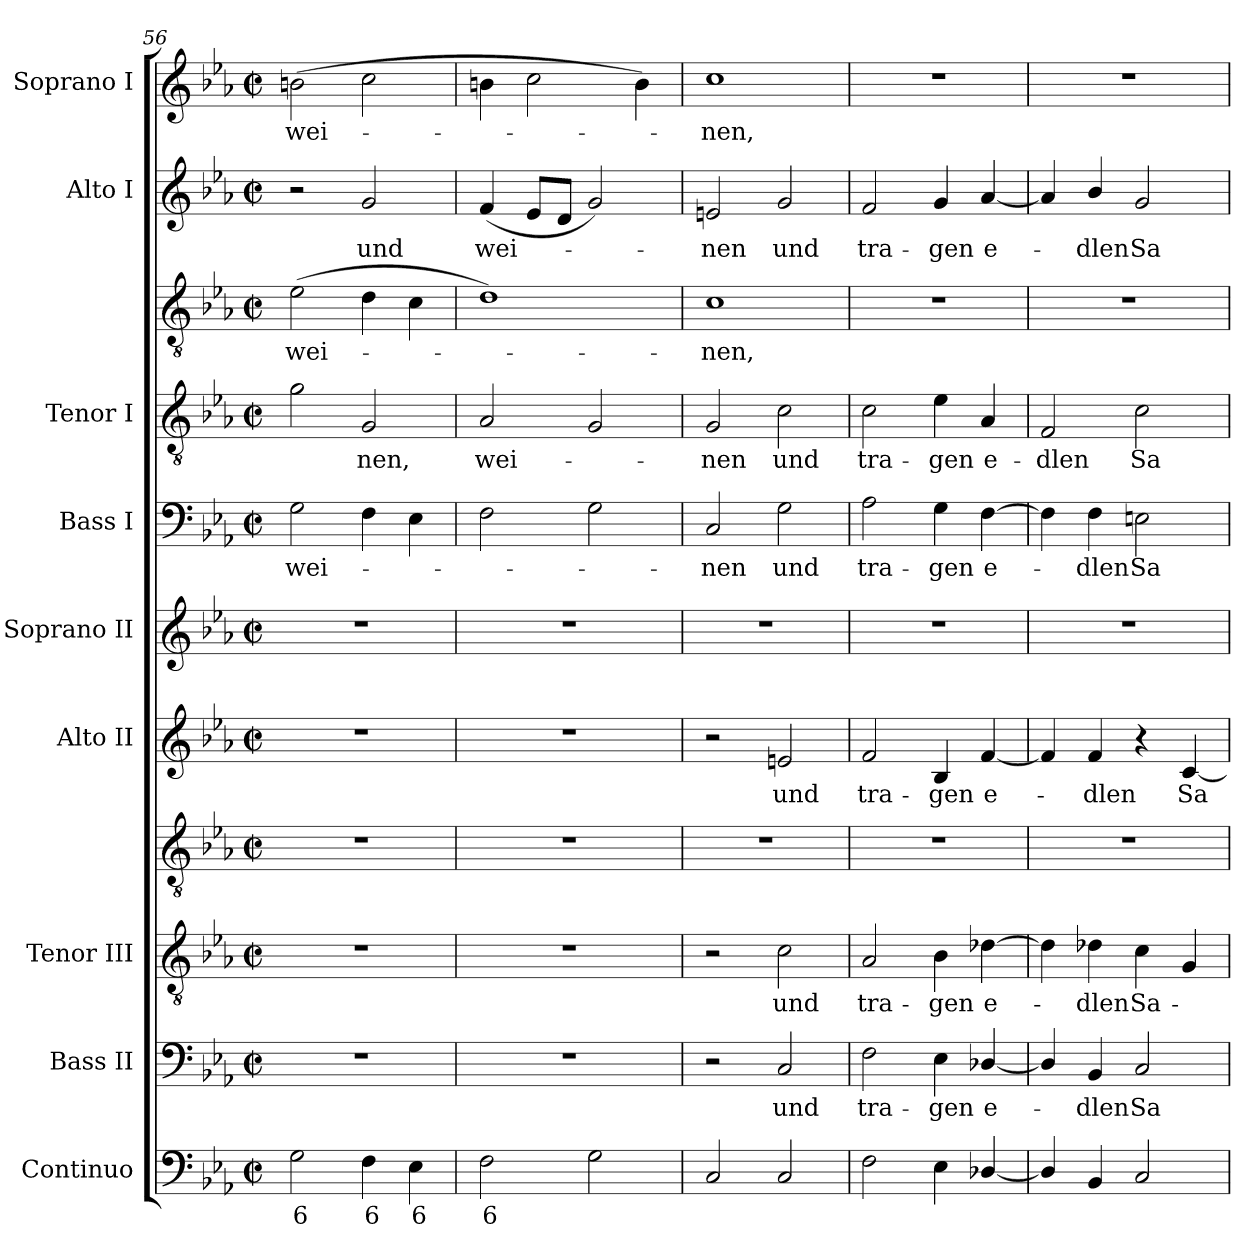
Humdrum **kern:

**kern	**text	**kern	**text	**kern	**text	**kern	**kern	**text	**kern	**kern	**text	**kern	**text	**kern	**text	**kern	**text	**kern	**text
*part9	*part9	*part8	*part8	*part7	*part7	*part7	*part6	*part6	*part5	*part4	*part4	*part3	*part3	*part3	*part3	*part2	*part2	*part1	*part1
*staff11	*staff11	*staff10	*staff10	*staff9	*staff9	*staff8	*staff7	*staff7	*staff6	*staff5	*staff5	*staff4	*staff4	*staff3	*staff3	*staff2	*staff2	*staff1	*staff1
*I"Continuo	*	*I"Bass II	*	*I"Tenor III	*	*	*I"Alto II	*	*I"Soprano II	*I"Bass I	*	*I"Tenor I	*	*	*	*I"Alto I	*	*I"Soprano I	*
*	*	*I'B	*	*I'T	*	*	*I'A	*	*I'S	*I'B	*	*I'T	*	*	*	*I'A	*	*I'S	*
*clefF4	*	*clefF4	*	*clefGv2	*	*clefGv2	*clefG2	*	*clefG2	*clefF4	*	*clefGv2	*	*clefGv2	*	*clefG2	*	*clefG2	*
*k[b-e-a-]	*	*k[b-e-a-]	*	*k[b-e-a-]	*	*k[b-e-a-]	*k[b-e-a-]	*	*k[b-e-a-]	*k[b-e-a-]	*	*k[b-e-a-]	*	*k[b-e-a-]	*	*k[b-e-a-]	*	*k[b-e-a-]	*
*E-:	*	*E-:	*	*E-:	*	*E-:	*E-:	*	*E-:	*E-:	*	*E-:	*	*E-:	*	*E-:	*	*E-:	*
*M2/2	*	*M2/2	*	*M2/2	*	*M2/2	*M2/2	*	*M2/2	*M2/2	*	*M2/2	*	*M2/2	*	*M2/2	*	*M2/2	*
*met(c|)	*	*met(c|)	*	*met(c|)	*	*met(c|)	*met(c|)	*	*met(c|)	*met(c|)	*	*met(c|)	*	*met(c|)	*	*met(c|)	*	*met(c|)	*
=56	=56	=56	=56	=56	=56	=56	=56	=56	=56	=56	=56	=56	=56	=56	=56	=56	=56	=56	=56
!	!LO:LY:b	!	!	!	!	!	!	!	!	!	!LO:LY:b	!	!	!	!LO:LY:b	!	!	!	!LO:LY:b
2G	6	1r	.	1r	.	1r	1r	.	1r	2G	wei-	2g	.	(>2e-	wei-	2r	.	(>2bn	wei-
!	!LO:LY:b	!	!	!	!	!	!	!	!	!	!	!	!LO:LY:b	!	!	!	!LO:LY:b	!	!
4F\	6	.	.	.	.	.	.	.	.	4F	.	2G	nen,	4d	.	2g	und	2cc	.
!	!LO:LY:b	!	!	!	!	!	!	!	!	!	!	!	!	!	!	!	!	!	!
4E-	6	.	.	.	.	.	.	.	.	4E-	.	.	.	4c	.	.	.	.	.
=57	=57	=57	=57	=57	=57	=57	=57	=57	=57	=57	=57	=57	=57	=57	=57	=57	=57	=57	=57
!	!LO:LY:b	!	!	!	!	!	!	!	!	!	!	!	!LO:LY:b	!	!	!	!LO:LY:b	!	!
2F	6	1r	.	1r	.	1r	1r	.	1r	2F	.	2A-	wei-	1d)	.	(<4f	wei-	4bn	.
.	.	.	.	.	.	.	.	.	.	.	.	.	.	.	.	8e-L	.	2cc	.
.	.	.	.	.	.	.	.	.	.	.	.	.	.	.	.	8dJ	.	.	.
2G	.	.	.	.	.	.	.	.	.	2G	.	2G	.	.	.	2g)	.	.	.
.	.	.	.	.	.	.	.	.	.	.	.	.	.	.	.	.	.	4b)	.
=58	=58	=58	=58	=58	=58	=58	=58	=58	=58	=58	=58	=58	=58	=58	=58	=58	=58	=58	=58
!	!	!	!	!	!	!	!	!	!	!	!LO:LY:b	!	!LO:LY:b	!	!LO:LY:b	!	!LO:LY:b	!	!LO:LY:b
2C	.	2r	.	2r	.	1r	2r	.	1r	2C	nen	2G	nen	1c	nen,	2en	nen	1cc	nen,
!	!	!	!LO:LY:b	!	!LO:LY:b	!	!	!LO:LY:b	!	!	!LO:LY:b	!	!LO:LY:b	!	!	!	!LO:LY:b	!	!
2C	.	2C	und	2c	und	.	2en	und	.	2G	und	2c	und	.	.	2g	und	.	.
=59	=59	=59	=59	=59	=59	=59	=59	=59	=59	=59	=59	=59	=59	=59	=59	=59	=59	=59	=59
!	!	!	!LO:LY:b	!	!LO:LY:b	!	!	!LO:LY:b	!	!	!LO:LY:b	!	!LO:LY:b	!	!	!	!LO:LY:b	!	!
2F\	.	2F	tra-	2A-	tra-	1r	2f	tra-	1r	2A-	tra-	2c	tra-	1r	.	2f	tra-	1r	.
!	!	!	!LO:LY:b	!	!LO:LY:b	!	!	!LO:LY:b	!	!	!LO:LY:b	!	!LO:LY:b	!	!	!	!LO:LY:b	!	!
4E-	.	4E-	-gen	4B-	-gen	.	4B-	-gen	.	4G	-gen	4e-	-gen	.	.	4g	-gen	.	.
!	!	!	!LO:LY:b	!	!LO:LY:b	!	!	!LO:LY:b	!	!	!LO:LY:b	!	!LO:LY:b	!	!	!	!LO:LY:b	!	!
[4D-X/	.	[4D-X/	e-	[4d-X	e-	.	[4f	e-	.	[4F	e-	4A-	e-	.	.	[4a-	e-	.	.
=60	=60	=60	=60	=60	=60	=60	=60	=60	=60	=60	=60	=60	=60	=60	=60	=60	=60	=60	=60
!	!	!	!	!	!	!	!	!	!	!	!	!	!LO:LY:b	!	!	!	!	!	!
4D-/]	.	4D-/]	.	4d-]	.	1r	4f]	.	1r	4F]	.	2F	-dlen	1r	.	4a-]	.	1r	.
!	!	!	!LO:LY:b	!	!LO:LY:b	!	!	!LO:LY:b	!	!	!LO:LY:b	!	!	!	!	!	!LO:LY:b	!	!
4BB-	.	4BB-	dlen	4d-	dlen	.	4f	dlen	.	4F	dlen	.	.	.	.	4b-/	dlen	.	.
!	!	!	!LO:LY:b	!	!LO:LY:b	!	!	!	!	!	!LO:LY:b	!	!LO:LY:b	!	!	!	!LO:LY:b	!	!
2C	.	2C	Sa-	4c	Sa-	.	4r	.	.	2En	Sa-	2c	Sa-	.	.	2g	Sa-	.	.
!	!	!	!	!	!	!	!	!LO:LY:b	!	!	!	!	!	!	!	!	!	!	!
.	.	.	.	4G	.	.	[4c	Sa-	.	.	.	.	.	.	.	.	.	.	.
=	=	=	=	=	=	=	=	=	=	=	=	=	=	=	=	=	=	=	=
*-	*-	*-	*-	*-	*-	*-	*-	*-	*-	*-	*-	*-	*-	*-	*-	*-	*-	*-	*-
